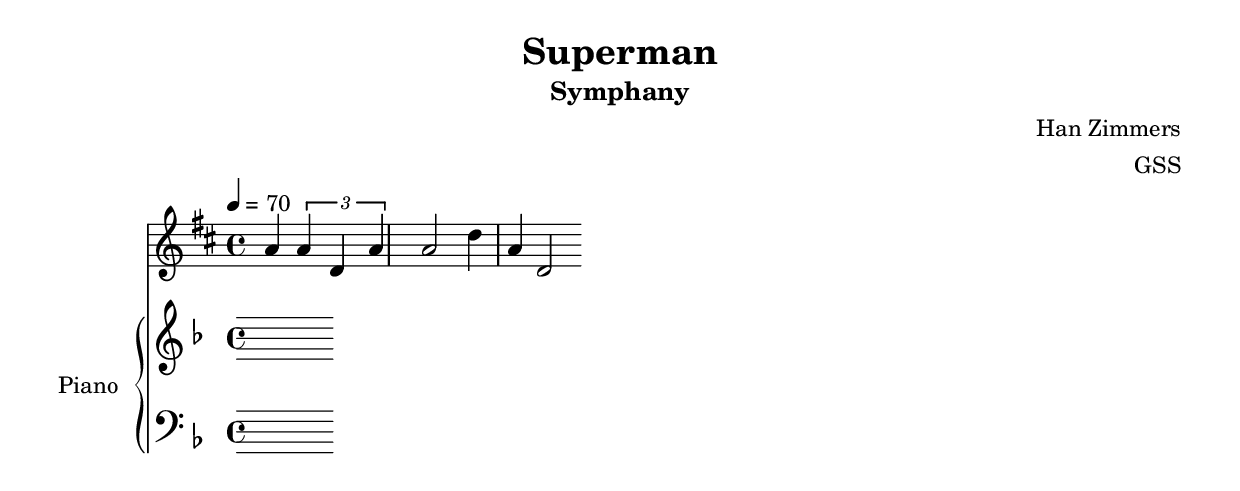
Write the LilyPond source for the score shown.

#(set-default-paper-size "a4")

\paper {
  two-sided = ##f
  inner-margin = 0.5\in
  outer-margin = 0.5\in
  %binding-offset = 0.25\in
}

\header{
  title = "Superman"
  subtitle = "Symphany"
  composer = "Han Zimmers"
  arranger = "GSS"
}


melody = \relative c'' {\tempo 4 = 70 \key d \major 
a4 \tuplet 3/4 { a4 d,4 a'4 } a2
d4 a d,2
}

text = \lyricmode {
}


upper = \relative c'' { \time 4/4 \key f \major 
}


lower = \relative c { \clef bass \key f \major 
}

%showLastLength = R1*7
\score {
  <<
    \new Voice = "mel" { \melody}
    \new Lyrics \lyricsto mel \text
    \new PianoStaff \with { instrumentName = #"Piano" } <<
      \new Staff = "upper" \upper
      \new Staff = "lower" \lower
    >>
  >>
  \layout { }
  \midi { }
}
